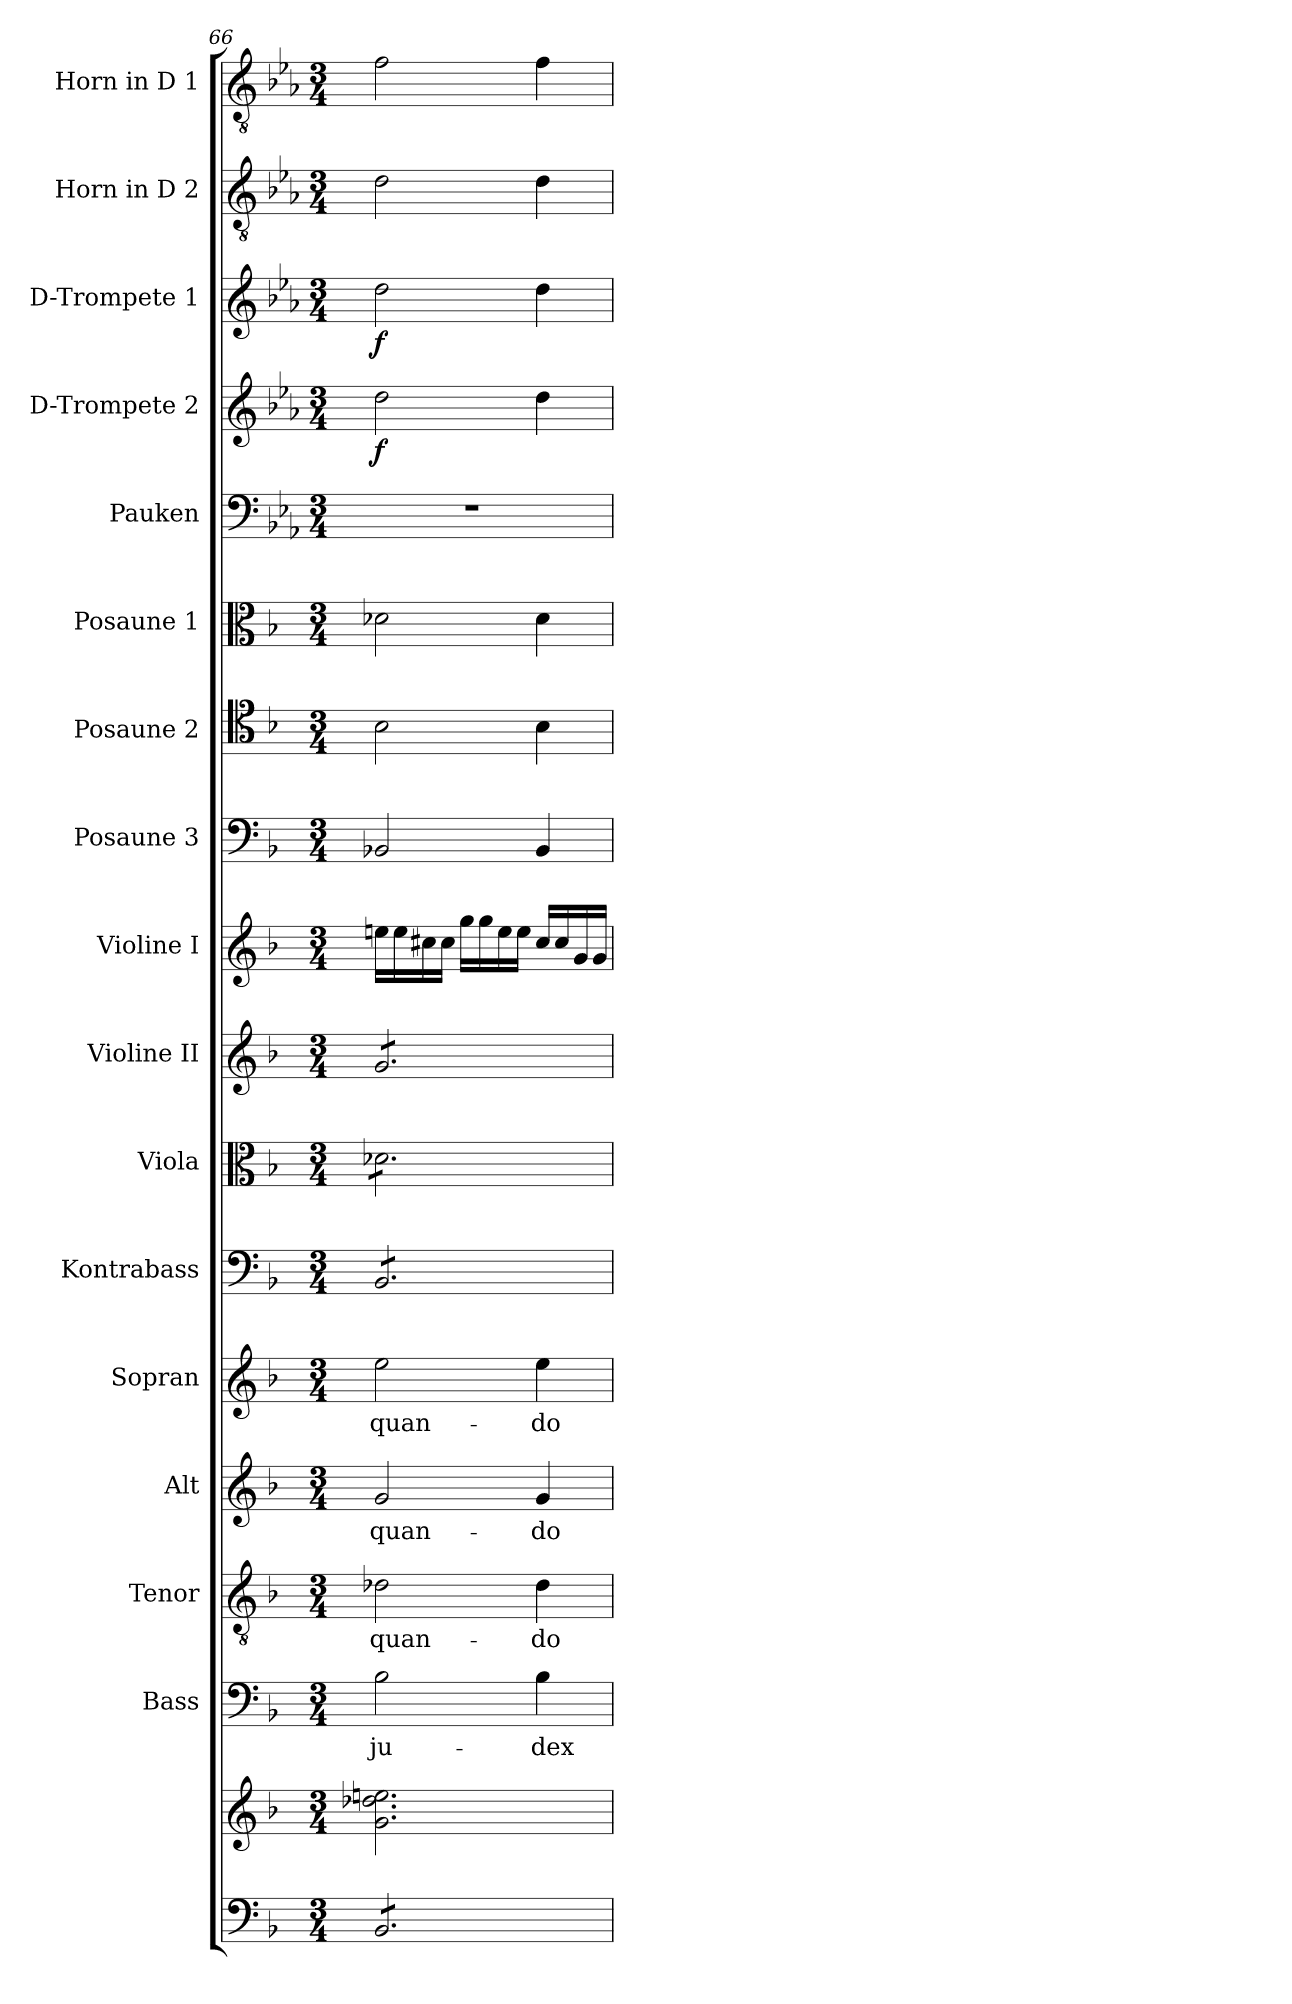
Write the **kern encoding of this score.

**kern	**kern	**kern	**text	**kern	**text	**kern	**text	**kern	**text	**kern	**kern	**kern	**kern	**kern	**kern	**kern	**kern	**kern	**dynam	**kern	**dynam	**kern	**kern
*part17	*part17	*part16	*part16	*part15	*part15	*part14	*part14	*part13	*part13	*part12	*part11	*part10	*part9	*part8	*part7	*part6	*part5	*part4	*part4	*part3	*part3	*part2	*part1
*staff18	*staff17	*staff16	*staff16	*staff15	*staff15	*staff14	*staff14	*staff13	*staff13	*staff12	*staff11	*staff10	*staff9	*staff8	*staff7	*staff6	*staff5	*staff4	*staff4	*staff3	*staff3	*staff2	*staff1
*	*	*I"Bass	*	*I"Tenor	*	*I"Alt	*	*I"Sopran	*	*I"Kontrabass	*I"Viola	*I"Violine II	*I"Violine I	*I"Posaune 3	*I"Posaune 2	*I"Posaune 1	*I"Pauken	*I"D-Trompete 2	*	*I"D-Trompete 1	*	*I"Horn in D 2	*I"Horn in D 1
*	*	*I'B.	*	*I'T.	*	*I'A.	*	*I'S.	*	*I'Kb.	*I'Vla.	*I'Vl. II	*I'Vl. I	*I'Pos. 3	*I'Pos. 2	*I'Pos. 1	*I'Pk.	*I'D Trp. 2	*	*I'D Trp. 1	*	*I'Hrn. 2	*I'Hrn. 1
*clefF4	*clefG2	*clefF4	*	*clefGv2	*	*clefG2	*	*clefG2	*	*clefF4	*clefC3	*clefG2	*clefG2	*clefF4	*clefC4	*clefC3	*clefF4	*clefG2	*	*clefG2	*	*clefGv2	*clefGv2
*	*	*	*	*	*	*	*	*	*	*ITrd7c12	*	*	*	*	*	*	*ITrd-1c-2	*ITrd-1c-2	*	*ITrd-1c-2	*	*ITrd-1c-2	*ITrd-1c-2
*k[b-]	*k[b-]	*k[b-]	*	*k[b-]	*	*k[b-]	*	*k[b-]	*	*k[b-]	*k[b-]	*k[b-]	*k[b-]	*k[b-]	*k[b-]	*k[b-]	*k[b-]	*k[b-]	*	*k[b-]	*	*k[b-]	*k[b-]
*F:	*F:	*F:	*	*F:	*	*F:	*	*F:	*	*F:	*F:	*F:	*F:	*F:	*F:	*F:	*F:	*F:	*	*F:	*	*F:	*F:
*M3/4	*M3/4	*M3/4	*	*M3/4	*	*M3/4	*	*M3/4	*	*M3/4	*M3/4	*M3/4	*M3/4	*M3/4	*M3/4	*M3/4	*M3/4	*M3/4	*	*M3/4	*	*M3/4	*M3/4
=66	=66	=66	=66	=66	=66	=66	=66	=66	=66	=66	=66	=66	=66	=66	=66	=66	=66	=66	=66	=66	=66	=66	=66
!	!	!	!LO:LY:b	!	!LO:LY:b	!	!LO:LY:b	!	!LO:LY:b	!	!	!	!	!	!	!	!	!	!LO:DY:b	!	!LO:DY:b	!	!
*tremolo	*	*	*	*	*	*	*	*	*	*	*	*	*	*	*	*	*	*	*	*	*	*	*
*	*	*	*	*	*	*	*	*	*	*tremolo	*	*	*	*	*	*	*	*	*	*	*	*	*
*	*	*	*	*	*	*	*	*	*	*	*tremolo	*	*	*	*	*	*	*	*	*	*	*	*
*	*	*	*	*	*	*	*	*	*	*	*	*tremolo	*	*	*	*	*	*	*	*	*	*	*
8BB-/L	2.g\ 2.dd-X\ 2.een\	2B-\	ju-	2d-X\	quan-	2g/	quan-	2ee\	quan-	8BBB-/L	8d-X\L	8g/L	16een\LL	2BB-X/	2B-\	2d-X\	2.r	2ee\	f	2ee\	f	2e\	2g\
.	.	.	.	.	.	.	.	.	.	.	.	.	16ee\	.	.	.	.	.	.	.	.	.	.
8BB-/	.	.	.	.	.	.	.	.	.	8BBB-/	8d-X\	8g/	16cc#X\	.	.	.	.	.	.	.	.	.	.
.	.	.	.	.	.	.	.	.	.	.	.	.	16cc#\JJ	.	.	.	.	.	.	.	.	.	.
8BB-/	.	.	.	.	.	.	.	.	.	8BBB-/	8d-X\	8g/	16gg\LL	.	.	.	.	.	.	.	.	.	.
.	.	.	.	.	.	.	.	.	.	.	.	.	16gg\	.	.	.	.	.	.	.	.	.	.
8BB-/	.	.	.	.	.	.	.	.	.	8BBB-/	8d-X\	8g/	16ee\	.	.	.	.	.	.	.	.	.	.
.	.	.	.	.	.	.	.	.	.	.	.	.	16ee\JJ	.	.	.	.	.	.	.	.	.	.
!	!	!	!LO:LY:b	!	!LO:LY:b	!	!LO:LY:b	!	!LO:LY:b	!	!	!	!	!	!	!	!	!	!	!	!	!	!
8BB-/	.	4B-\	-dex	4d-\	-do	4g/	-do	4ee\	-do	8BBB-/	8d-X\	8g/	16cc#/LL	4BB-/	4B-\	4d-\	.	4ee\	.	4ee\	.	4e\	4g\
.	.	.	.	.	.	.	.	.	.	.	.	.	16cc#/	.	.	.	.	.	.	.	.	.	.
8BB-/J	.	.	.	.	.	.	.	.	.	8BBB-/J	8d-X\J	8g/J	16g/	.	.	.	.	.	.	.	.	.	.
*	*	*	*	*	*	*	*	*	*	*	*	*Xtremolo	*	*	*	*	*	*	*	*	*	*	*
*	*	*	*	*	*	*	*	*	*	*	*Xtremolo	*	*	*	*	*	*	*	*	*	*	*	*
*	*	*	*	*	*	*	*	*	*	*Xtremolo	*	*	*	*	*	*	*	*	*	*	*	*	*
*Xtremolo	*	*	*	*	*	*	*	*	*	*	*	*	*	*	*	*	*	*	*	*	*	*	*
.	.	.	.	.	.	.	.	.	.	.	.	.	16g/JJ	.	.	.	.	.	.	.	.	.	.
=	=	=	=	=	=	=	=	=	=	=	=	=	=	=	=	=	=	=	=	=	=	=	=
*-	*-	*-	*-	*-	*-	*-	*-	*-	*-	*-	*-	*-	*-	*-	*-	*-	*-	*-	*-	*-	*-	*-	*-
